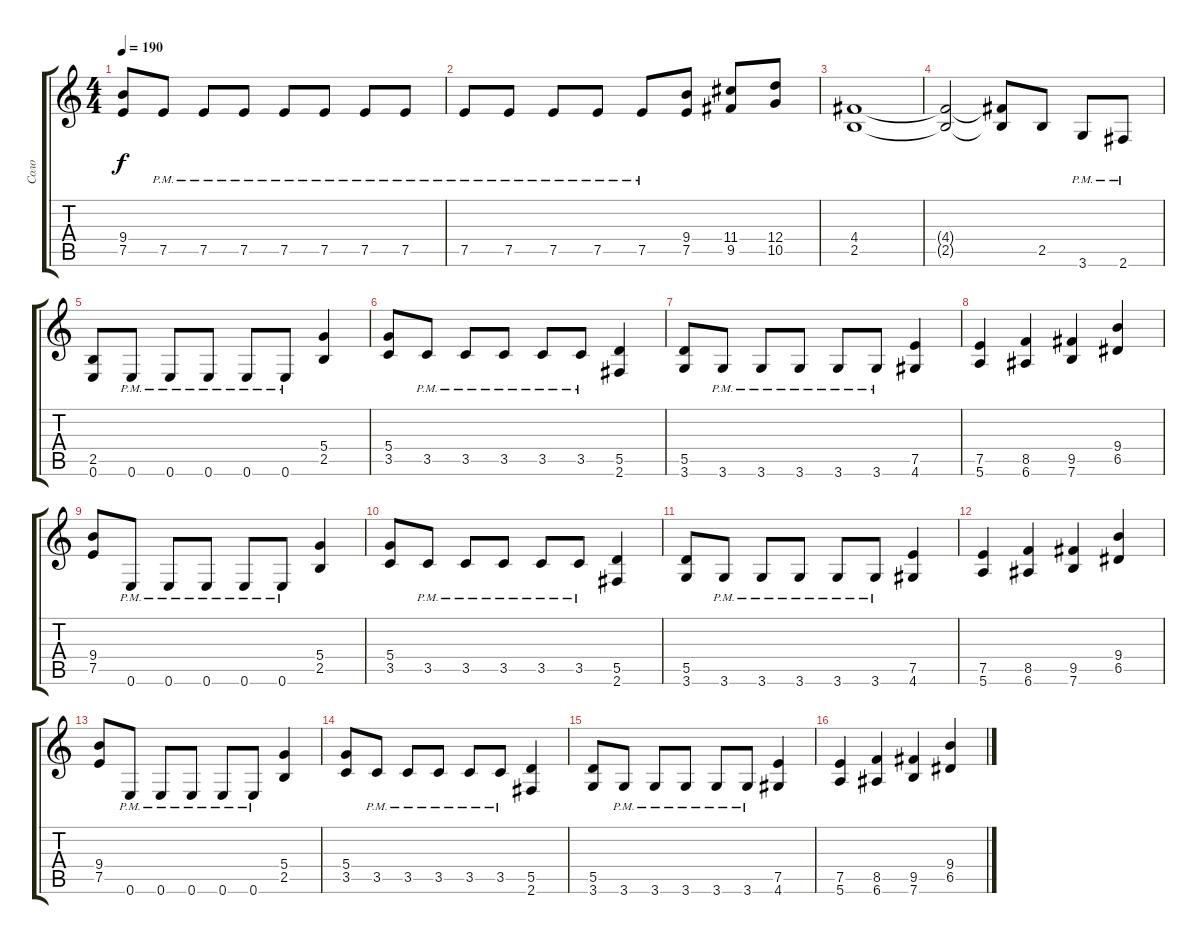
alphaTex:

\track ("Соло" "Соло") {instrument distortionguitar}
\staff {score tabs}
\tuning (E4 B3 G3 D3 A2 E2) {hide}
\ts (4 4)
\tempo 190
\clef g2
\ks c
(9.4 7.5).8{dy f} 7.5{pm}.8 7.5{pm}.8 7.5{pm}.8 7.5{pm}.8 7.5{pm}.8 7.5{pm}.8 7.5{pm}.8 |
7.5{pm}.8 7.5{pm}.8 7.5{pm}.8 7.5{pm}.8 7.5{pm}.8 (9.4 7.5).8 (11.4 9.5).8 (12.4 10.5).8 |
(4.4 2.5).1 |
(4.4{t} 2.5{t}).2 (4.4{t} 2.5{t}).8 2.5.8 3.6{pm}.8 2.6{pm}.8 |
(2.5 0.6).8 0.6{pm}.8 0.6{pm}.8 0.6{pm}.8 0.6{pm}.8 0.6{pm}.8 (5.4 2.5).4 |
(5.4 3.5).8 3.5{pm}.8 3.5{pm}.8 3.5{pm}.8 3.5{pm}.8 3.5{pm}.8 (5.5 2.6).4 |
(5.5 3.6).8 3.6{pm}.8 3.6{pm}.8 3.6{pm}.8 3.6{pm}.8 3.6{pm}.8 (7.5 4.6).4 |
(7.5 5.6).4 (8.5 6.6).4 (9.5 7.6).4 (9.4 6.5).4 |
(9.4 7.5).8 0.6{pm}.8 0.6{pm}.8 0.6{pm}.8 0.6{pm}.8 0.6{pm}.8 (5.4 2.5).4 |
(5.4 3.5).8 3.5{pm}.8 3.5{pm}.8 3.5{pm}.8 3.5{pm}.8 3.5{pm}.8 (5.5 2.6).4 |
(5.5 3.6).8 3.6{pm}.8 3.6{pm}.8 3.6{pm}.8 3.6{pm}.8 3.6{pm}.8 (7.5 4.6).4 |
(7.5 5.6).4 (8.5 6.6).4 (9.5 7.6).4 (9.4 6.5).4 |
(9.4 7.5).8 0.6{pm}.8 0.6{pm}.8 0.6{pm}.8 0.6{pm}.8 0.6{pm}.8 (5.4 2.5).4 |
(5.4 3.5).8 3.5{pm}.8 3.5{pm}.8 3.5{pm}.8 3.5{pm}.8 3.5{pm}.8 (5.5 2.6).4 |
(5.5 3.6).8 3.6{pm}.8 3.6{pm}.8 3.6{pm}.8 3.6{pm}.8 3.6{pm}.8 (7.5 4.6).4 |
(7.5 5.6).4 (8.5 6.6).4 (9.5 7.6).4 (9.4 6.5).4
